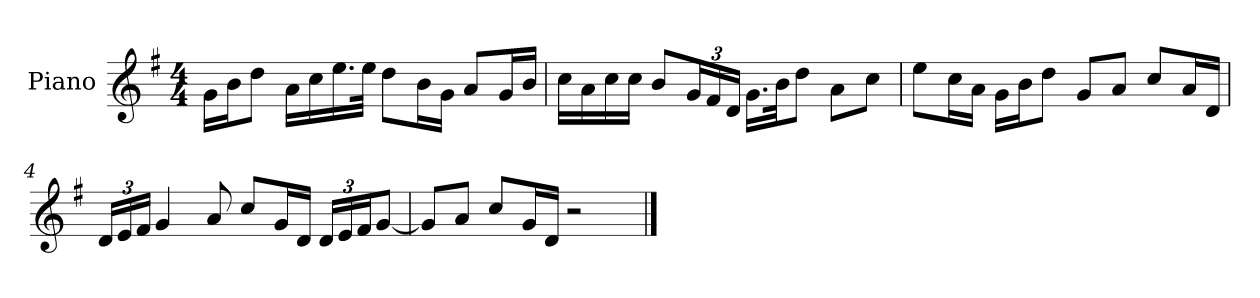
**kern
*part1
*staff1
*I"Piano
*I'P-no
*clefG2
*k[f#]
*M4/4
*MM90
=1
16g\LL
16b\J
8dd\J
16a\LL
16cc\
16.ee\
32ee\JJk
8dd\L
16b\L
16g\JJ
8a/L
16g/L
16b/JJ
=2
16cc\LL
16a\
16cc\
16cc\JJ
8b/L
*Xbrackettup
24g/L
24f#/
24d/JJ
16.g\LL
32b\JK
8dd\J
8a\L
8cc\J
=3
8ee\L
16cc\L
16a\JJ
16g\LL
16b\J
8dd\J
8g/L
8a/J
8cc/L
16a/L
16d/JJ
!!LO:LB:g=z
=4
24d/LL
24e/
24f#/JJ
4g/
8a/
8cc/L
16g/L
16d/JJ
24d/LL
24e/
24f#/J
[8g/J
=5
8g/L]
8a/J
8cc/L
16g/L
16d/JJ
2r
==
*-
